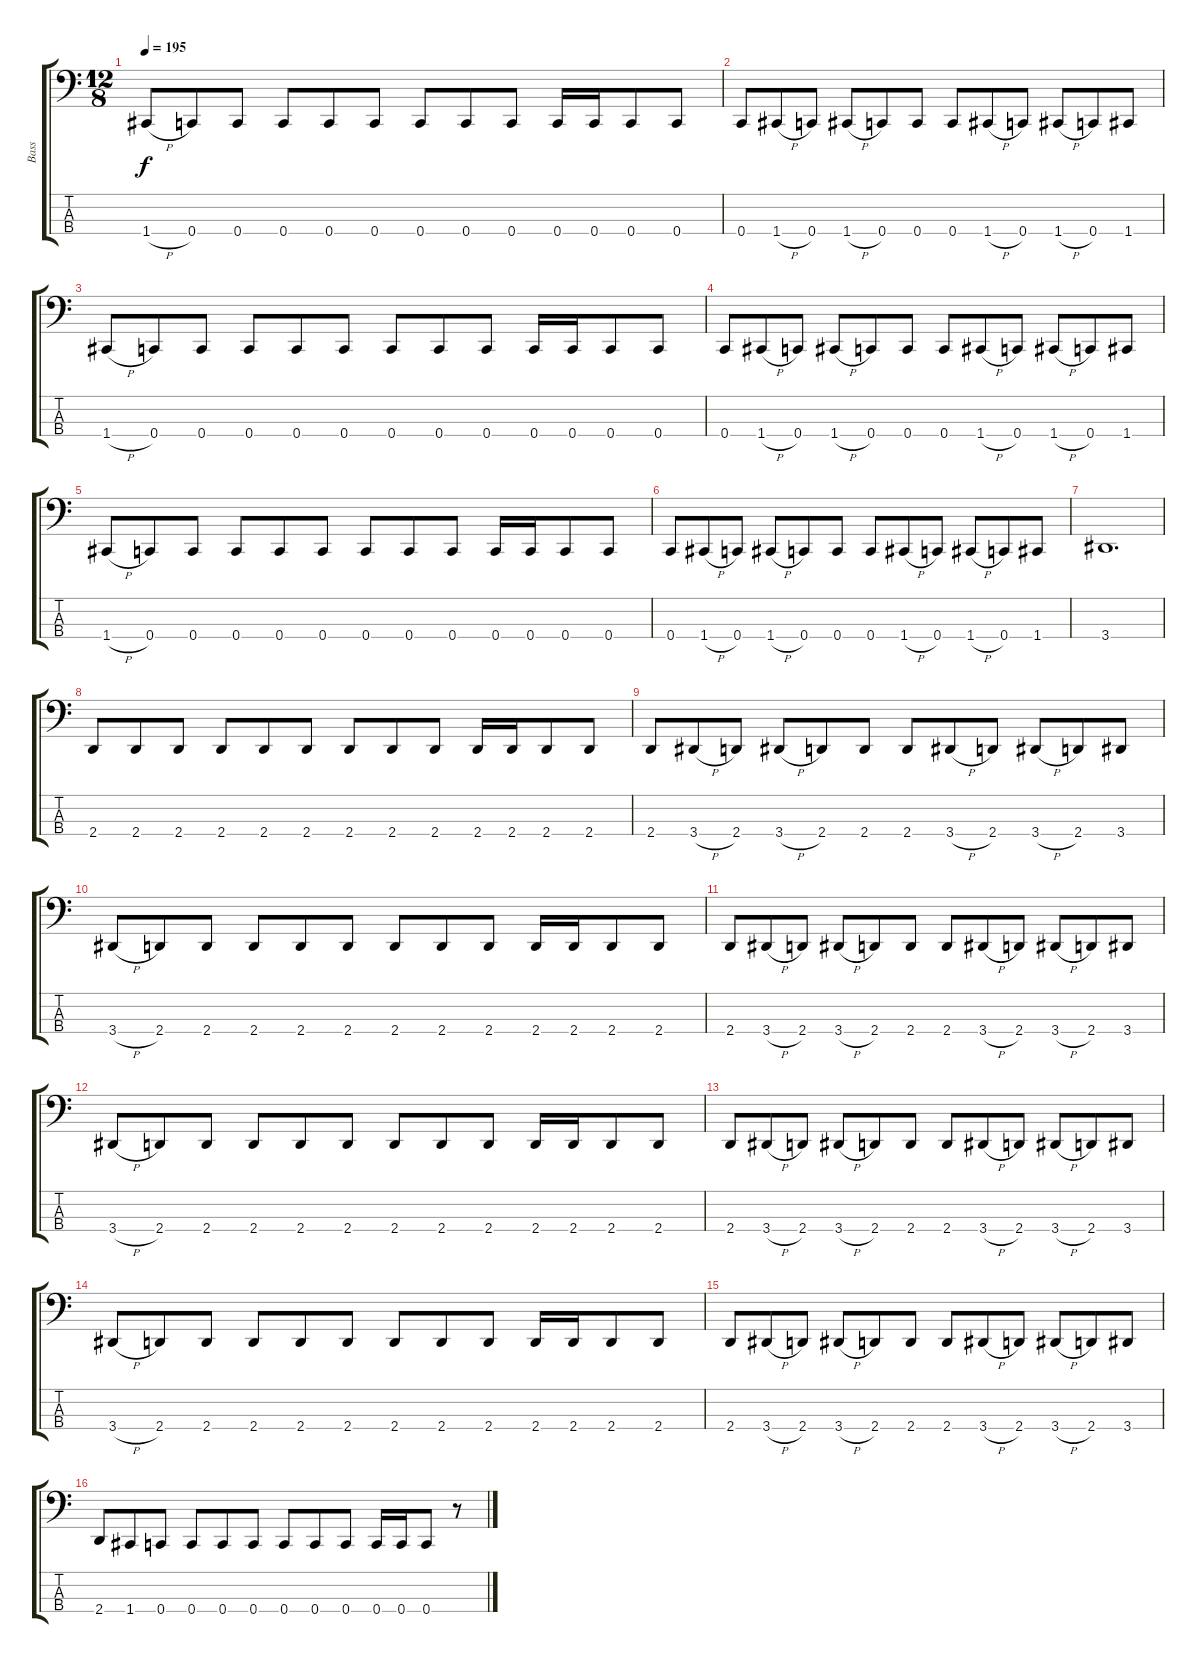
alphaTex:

\track ("Bass" "Bass") {instrument electricbasspick}
\staff {score tabs}
\tuning (F2 C2 G1 C1) {hide}
\ts (12 8)
\tempo 195
\clef f4
\ks c
1.4{h}.8{dy f} 0.4.8 0.4.8 0.4.8 0.4.8 0.4.8 0.4.8 0.4.8 0.4.8 0.4.16 0.4.16 0.4.8 0.4.8 |
0.4.8 1.4{h}.8 0.4.8 1.4{h}.8 0.4.8 0.4.8 0.4.8 1.4{h}.8 0.4.8 1.4{h}.8 0.4.8 1.4.8 |
1.4{h}.8 0.4.8 0.4.8 0.4.8 0.4.8 0.4.8 0.4.8 0.4.8 0.4.8 0.4.16 0.4.16 0.4.8 0.4.8 |
0.4.8 1.4{h}.8 0.4.8 1.4{h}.8 0.4.8 0.4.8 0.4.8 1.4{h}.8 0.4.8 1.4{h}.8 0.4.8 1.4.8 |
1.4{h}.8 0.4.8 0.4.8 0.4.8 0.4.8 0.4.8 0.4.8 0.4.8 0.4.8 0.4.16 0.4.16 0.4.8 0.4.8 |
0.4.8 1.4{h}.8 0.4.8 1.4{h}.8 0.4.8 0.4.8 0.4.8 1.4{h}.8 0.4.8 1.4{h}.8 0.4.8 1.4.8 |
3.4.1{d} |
2.4.8 2.4.8 2.4.8 2.4.8 2.4.8 2.4.8 2.4.8 2.4.8 2.4.8 2.4.16 2.4.16 2.4.8 2.4.8 |
2.4.8 3.4{h}.8 2.4.8 3.4{h}.8 2.4.8 2.4.8 2.4.8 3.4{h}.8 2.4.8 3.4{h}.8 2.4.8 3.4.8 |
3.4{h}.8 2.4.8 2.4.8 2.4.8 2.4.8 2.4.8 2.4.8 2.4.8 2.4.8 2.4.16 2.4.16 2.4.8 2.4.8 |
2.4.8 3.4{h}.8 2.4.8 3.4{h}.8 2.4.8 2.4.8 2.4.8 3.4{h}.8 2.4.8 3.4{h}.8 2.4.8 3.4.8 |
3.4{h}.8 2.4.8 2.4.8 2.4.8 2.4.8 2.4.8 2.4.8 2.4.8 2.4.8 2.4.16 2.4.16 2.4.8 2.4.8 |
2.4.8 3.4{h}.8 2.4.8 3.4{h}.8 2.4.8 2.4.8 2.4.8 3.4{h}.8 2.4.8 3.4{h}.8 2.4.8 3.4.8 |
3.4{h}.8 2.4.8 2.4.8 2.4.8 2.4.8 2.4.8 2.4.8 2.4.8 2.4.8 2.4.16 2.4.16 2.4.8 2.4.8 |
2.4.8 3.4{h}.8 2.4.8 3.4{h}.8 2.4.8 2.4.8 2.4.8 3.4{h}.8 2.4.8 3.4{h}.8 2.4.8 3.4.8 |
2.4.8 1.4.8 0.4.8 0.4.8 0.4.8 0.4.8 0.4.8 0.4.8 0.4.8 0.4.16 0.4.16 0.4.8 r.8
